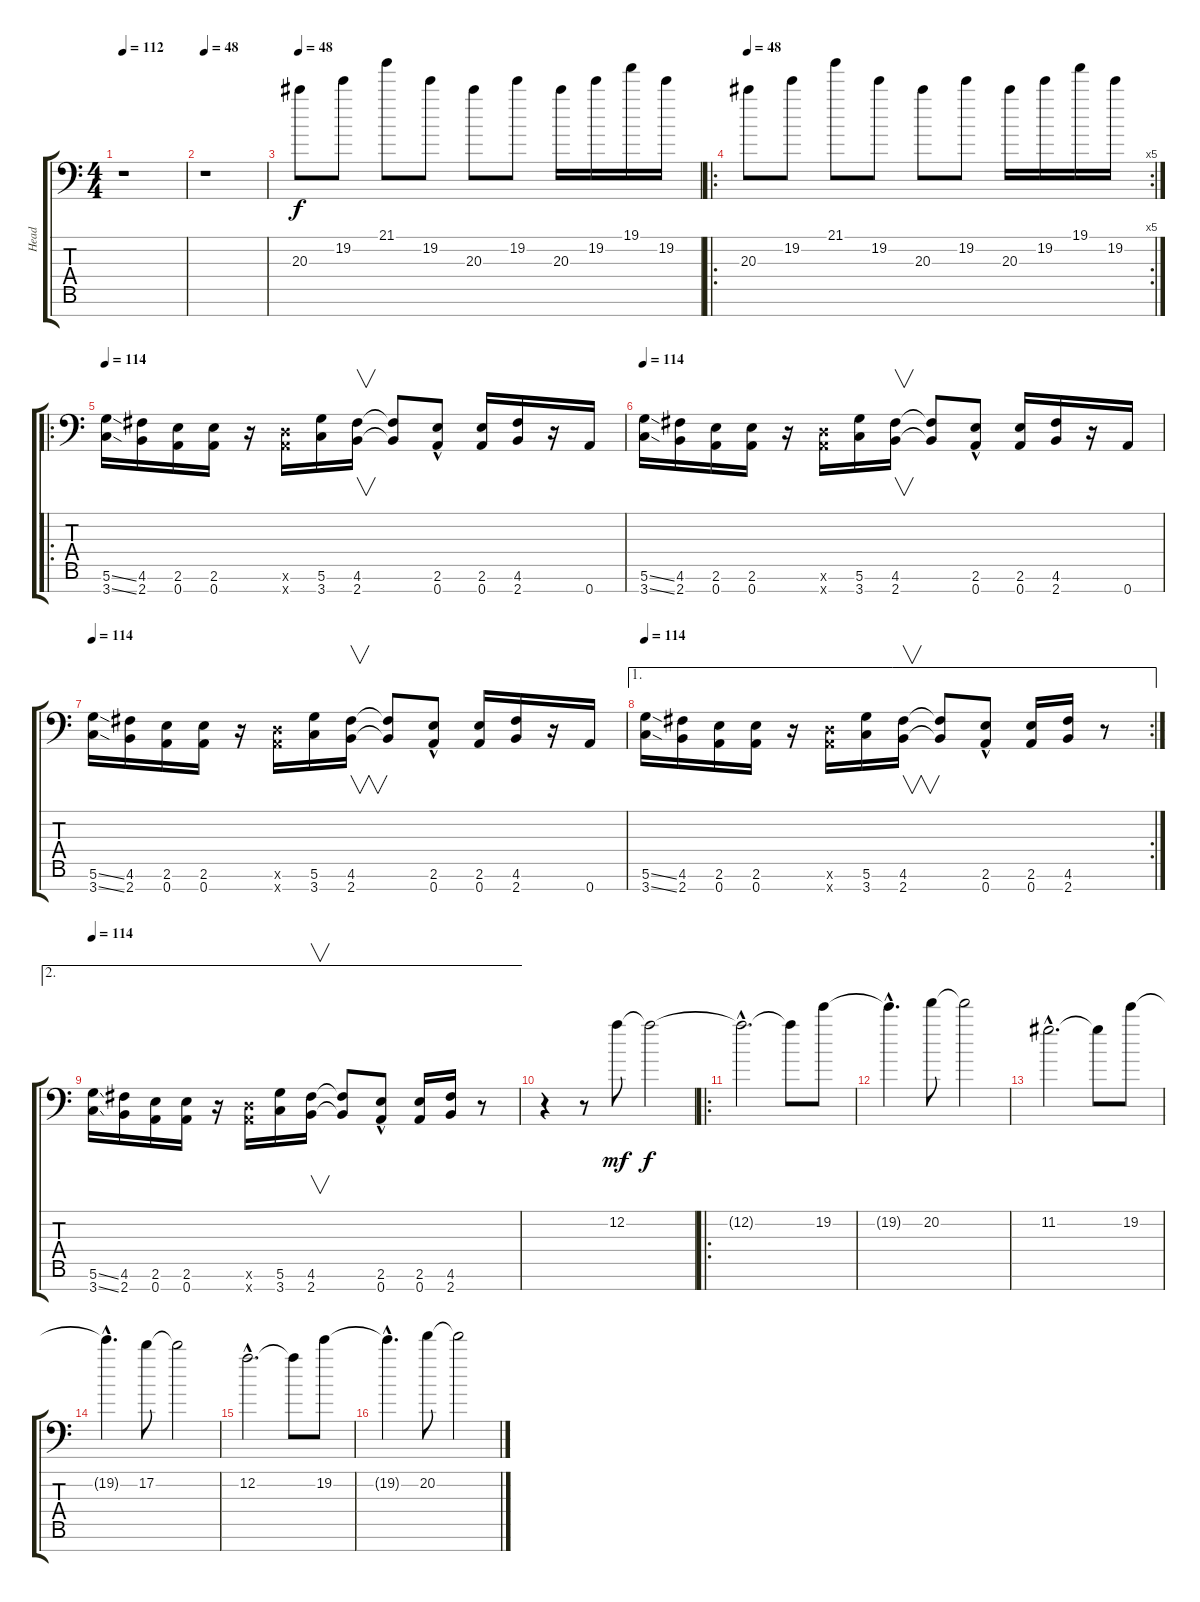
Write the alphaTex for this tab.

\track ("Head" "Head") {instrument overdrivenguitar}
\staff {score tabs}
\tuning (D4 A3 F3 C3 G2 D2 A1) {hide}
\ts (4 4)
\tempo 112
\tempo 48
\tempo 112
\clef f4
\ks c
r.1{dy f instrument overdrivenguitar} |
\tempo 48
r.1 |
\tempo 48
20.3.8{instrument acousticguitarnylon} 19.2.8 21.1.8 19.2.8 20.3.8 19.2.8 20.3.16 19.2.16 19.1.16 19.2.16 |
\ro
\rc 5
\tempo 48
20.3.8{instrument acousticguitarnylon} 19.2.8 21.1.8 19.2.8 20.3.8 19.2.8 20.3.16 19.2.16 19.1.16 19.2.16 |
\ro
\tempo 114
(5.6{ss} 3.7{ss}).16{instrument overdrivenguitar} (4.6 2.7).16 (2.6 0.7).16 (2.6 0.7).16 r.16 (0.6{x} 0.7{x}).16 (5.6 3.7).16 (4.6 2.7).16{v} (4.6{t} 2.7{t}).8 (2.6{hac} 0.7{hac}).8 (2.6 0.7).16 (4.6 2.7).16 r.16 0.7.16 |
\tempo 114
(5.6{ss} 3.7{ss}).16 (4.6 2.7).16 (2.6 0.7).16 (2.6 0.7).16 r.16 (0.6{x} 0.7{x}).16 (5.6 3.7).16 (4.6 2.7).16{v} (4.6{t} 2.7{t}).8 (2.6{hac} 0.7{hac}).8 (2.6 0.7).16 (4.6 2.7).16 r.16 0.7.16 |
\tempo 114
(5.6{ss} 3.7{ss}).16 (4.6 2.7).16 (2.6 0.7).16 (2.6 0.7).16 r.16 (0.6{x} 0.7{x}).16 (5.6 3.7).16 (4.6 2.7).16{v} (4.6{t} 2.7{t}).8 (2.6{hac} 0.7{hac}).8 (2.6 0.7).16 (4.6 2.7).16 r.16 0.7.16 |
\ae 1
\rc 2
\tempo 114
(5.6{ss} 3.7{ss}).16 (4.6 2.7).16 (2.6 0.7).16 (2.6 0.7).16 r.16 (0.6{x} 0.7{x}).16 (5.6 3.7).16 (4.6 2.7).16{v} (4.6{t} 2.7{t}).8 (2.6{hac} 0.7{hac}).8 (2.6 0.7).16 (4.6 2.7).16 r.8 |
\ae 2
\tempo 114
(5.6{ss} 3.7{ss}).16 (4.6 2.7).16 (2.6 0.7).16 (2.6 0.7).16 r.16 (0.6{x} 0.7{x}).16 (5.6 3.7).16 (4.6 2.7).16{v} (4.6{t} 2.7{t}).8 (2.6{hac} 0.7{hac}).8 (2.6 0.7).16 (4.6 2.7).16 r.8 |
r.4 r.8 12.2.8{dy mf} 12.2{t}.2{dy f} |
\ro
12.2{hac t}.2{d} 12.2{t}.8 19.2.8 |
19.2{hac t}.4{d} 20.2.8 20.2{t}.2 |
11.2{hac}.2{d} 11.2{t}.8 19.2.8 |
19.2{hac t}.4{d} 17.2.8 17.2{t}.2 |
12.2{hac}.2{d} 12.2{t}.8 19.2.8 |
19.2{hac t}.4{d} 20.2.8 20.2{t}.2
